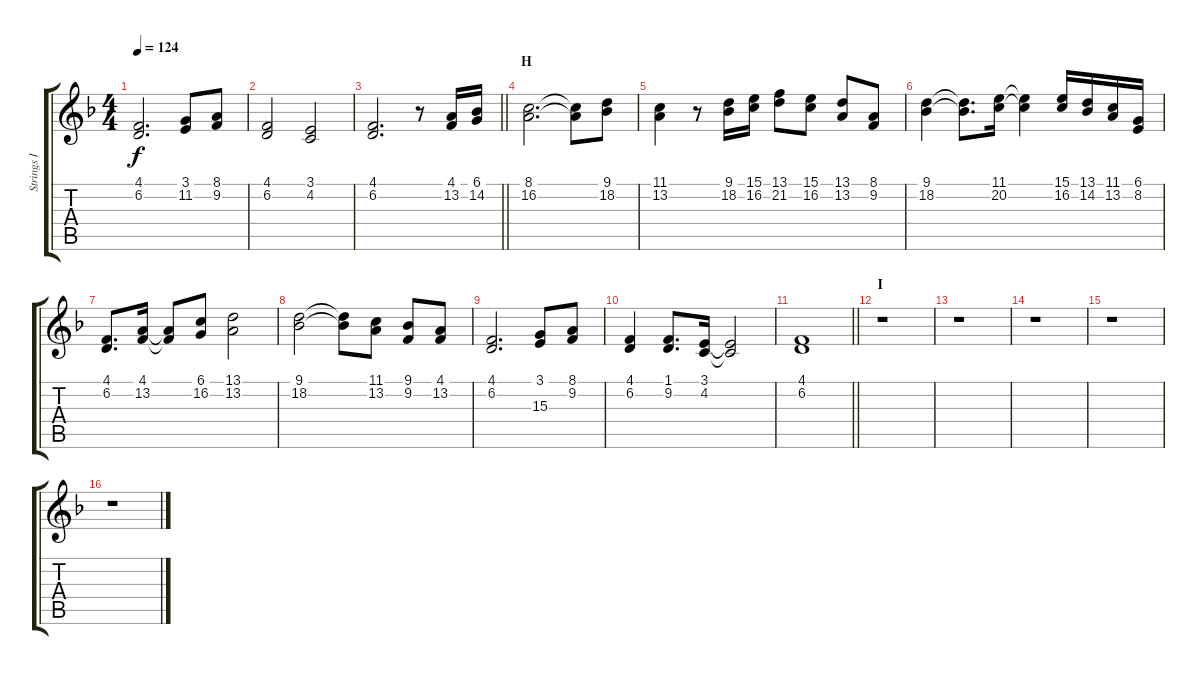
\track ("Strings I" "Strings I") {instrument stringensemble1}
\staff {score tabs}
\tuning (Db4 Ab3 E3 B2 Gb2 B1) {hide}
\ts (4 4)
\tempo 124
\clef g2
\ks f
(4.1 6.2).2{d dy f} (3.1 11.2).8 (8.1 9.2).8 |
(4.1 6.2).2 (3.1 4.2).2 |
\barLineRight lightlight
(4.1 6.2).2{d} r.8 (4.1 13.2).16 (6.1 14.2).16 |
\section ("" "H")
(8.1 16.2).2{d} (8.1{t} 16.2{t}).8 (9.1 18.2).8 |
(11.1 13.2).4 r.8 (9.1 18.2).16 (15.1 16.2).16 (13.1 21.2).8 (15.1 16.2).8 (13.1 13.2).8 (8.1 9.2).8 |
(9.1 18.2).4 (9.1{t} 18.2{t}).8{d} (11.1 20.2).16 (11.1{t} 20.2{t}).4 (15.1 16.2).16 (13.1 14.2).16 (11.1 13.2).16 (6.1 8.2).16 |
(4.1 6.2).8{d} (4.1 13.2).16 (4.1{t} 13.2{t}).8 (6.1 16.2).8 (13.1 13.2).2 |
(9.1 18.2).2 (9.1{t} 18.2{t}).8 (11.1 13.2).8 (9.1 9.2).8 (4.1 13.2).8 |
(4.1 6.2).2{d} (3.1 15.3).8 (8.1 9.2).8 |
(4.1 6.2).4 (1.1 9.2).8{d} (3.1 4.2).16 (3.1{t} 4.2{t}).2 |
\barLineRight lightlight
(4.1 6.2).1 |
\section ("" "I")
r.1 |
r.1 |
r.1 |
r.1 |
r.1
